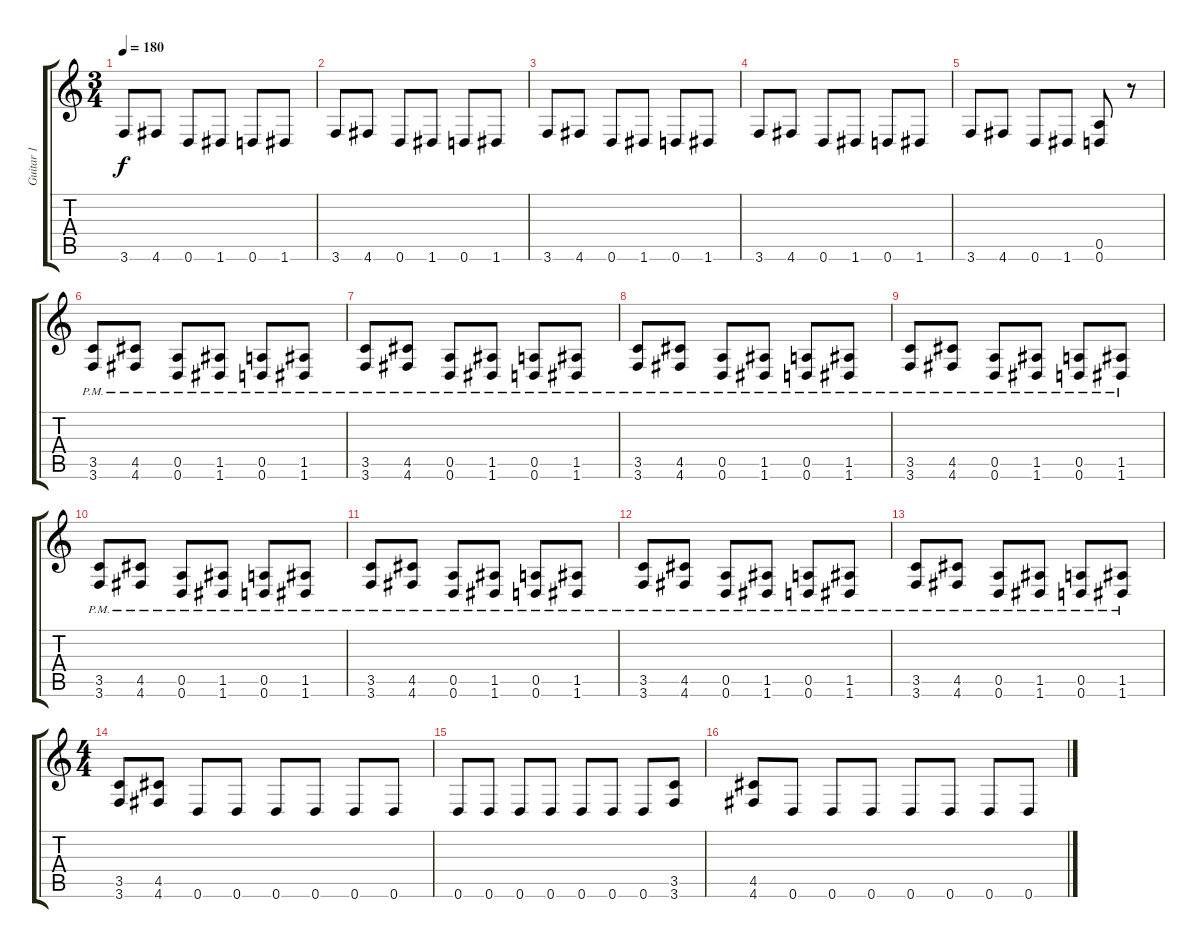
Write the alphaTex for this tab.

\track ("Guitar 1" "Guitar 1") {instrument distortionguitar}
\staff {score tabs}
\tuning (E4 B3 G3 D3 A2 D2) {hide}
\ts (3 4)
\tempo 180
\clef g2
\ks c
3.6.8{dy f} 4.6.8 0.6.8 1.6.8 0.6.8 1.6.8 |
3.6.8 4.6.8 0.6.8 1.6.8 0.6.8 1.6.8 |
3.6.8 4.6.8 0.6.8 1.6.8 0.6.8 1.6.8 |
3.6.8 4.6.8 0.6.8 1.6.8 0.6.8 1.6.8 |
3.6.8 4.6.8 0.6.8 1.6.8 (0.5 0.6).8 r.8 |
(3.5{pm} 3.6{pm}).8 (4.5{pm} 4.6{pm}).8 (0.5{pm} 0.6{pm}).8 (1.5{pm} 1.6{pm}).8 (0.5{pm} 0.6{pm}).8 (1.5{pm} 1.6{pm}).8 |
(3.5{pm} 3.6{pm}).8 (4.5{pm} 4.6{pm}).8 (0.5{pm} 0.6{pm}).8 (1.5{pm} 1.6{pm}).8 (0.5{pm} 0.6{pm}).8 (1.5{pm} 1.6{pm}).8 |
(3.5{pm} 3.6{pm}).8 (4.5{pm} 4.6{pm}).8 (0.5{pm} 0.6{pm}).8 (1.5{pm} 1.6{pm}).8 (0.5{pm} 0.6{pm}).8 (1.5{pm} 1.6{pm}).8 |
(3.5{pm} 3.6{pm}).8 (4.5{pm} 4.6{pm}).8 (0.5{pm} 0.6{pm}).8 (1.5{pm} 1.6{pm}).8 (0.5{pm} 0.6{pm}).8 (1.5{pm} 1.6{pm}).8 |
(3.5{pm} 3.6{pm}).8 (4.5{pm} 4.6{pm}).8 (0.5{pm} 0.6{pm}).8 (1.5{pm} 1.6{pm}).8 (0.5{pm} 0.6{pm}).8 (1.5{pm} 1.6{pm}).8 |
(3.5{pm} 3.6{pm}).8 (4.5{pm} 4.6{pm}).8 (0.5{pm} 0.6{pm}).8 (1.5{pm} 1.6{pm}).8 (0.5{pm} 0.6{pm}).8 (1.5{pm} 1.6{pm}).8 |
(3.5{pm} 3.6{pm}).8 (4.5{pm} 4.6{pm}).8 (0.5{pm} 0.6{pm}).8 (1.5{pm} 1.6{pm}).8 (0.5{pm} 0.6{pm}).8 (1.5{pm} 1.6{pm}).8 |
(3.5{pm} 3.6{pm}).8 (4.5{pm} 4.6{pm}).8 (0.5{pm} 0.6{pm}).8 (1.5{pm} 1.6{pm}).8 (0.5{pm} 0.6{pm}).8 (1.5{pm} 1.6{pm}).8 |
\ts (4 4)
(3.5 3.6).8 (4.5 4.6).8 0.6.8 0.6.8 0.6.8 0.6.8 0.6.8 0.6.8 |
0.6.8 0.6.8 0.6.8 0.6.8 0.6.8 0.6.8 0.6.8 (3.5 3.6).8 |
(4.5 4.6).8 0.6.8 0.6.8 0.6.8 0.6.8 0.6.8 0.6.8 0.6.8
